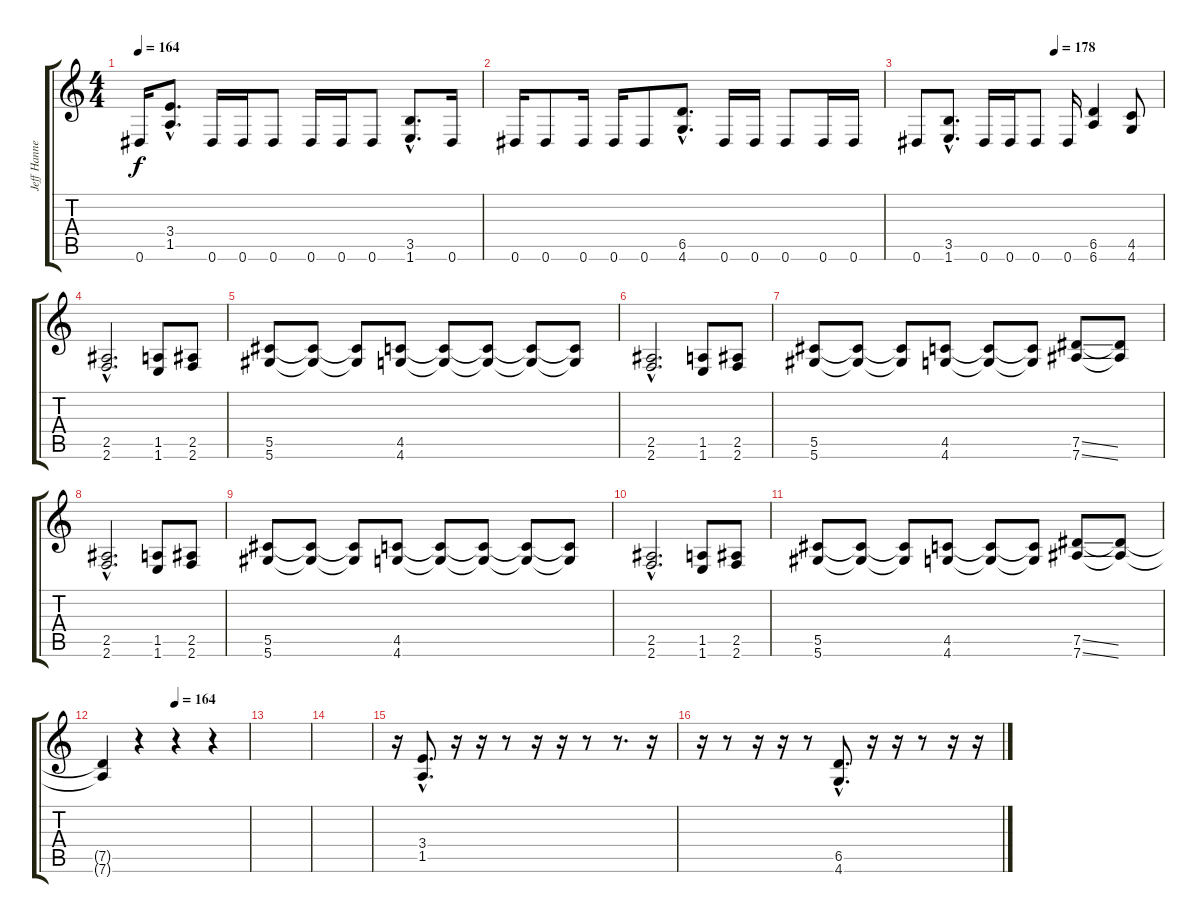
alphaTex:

\track ("Jeff Hanneman" "Jeff Hanne") {instrument distortionguitar}
\staff {score tabs}
\tuning (Eb4 Bb3 Gb3 Db3 Ab2 Eb2) {hide}
\ts (4 4)
\tempo 164
\clef g2
\ks c
0.6{t}.16{dy f} (3.4{hac} 1.5{hac}).8{d} 0.6.16 0.6.16 0.6.8 0.6.16 0.6.16 0.6.8 (3.5{hac} 1.6{hac}).8{d} 0.6.16 |
0.6.16 0.6.8 0.6.16 0.6.16 0.6.8 (6.5{hac} 4.6{hac}).8{d} 0.6.16 0.6.16 0.6.8 0.6.16 0.6.16 |
\tempo (178 0.5625)
0.6.8 (3.5{hac} 1.6{hac}).8{d} 0.6.16 0.6.16 0.6.8 0.6.16 (6.5 6.6).4 (4.5 4.6).8 |
(2.5{hac} 2.6{hac}).2{d} (1.5 1.6).8 (2.5 2.6).8 |
(5.5 5.6).8 (5.5{t} 5.6{t}).8 (5.5{t} 5.6{t}).8 (4.5 4.6).8 (4.5{t} 4.6{t}).8 (4.5{t} 4.6{t}).8 (4.5{t} 4.6{t}).8 (4.5{t} 4.6{t}).8 |
(2.5{hac} 2.6{hac}).2{d} (1.5 1.6).8 (2.5 2.6).8 |
(5.5 5.6).8 (5.5{t} 5.6{t}).8 (5.5{t} 5.6{t}).8 (4.5 4.6).8 (4.5{t} 4.6{t}).8 (4.5{t} 4.6{t}).8 (7.5{ss} 7.6{ss}).8 (7.5{t} 7.6{t}).8 |
(2.5{hac} 2.6{hac}).2{d} (1.5 1.6).8 (2.5 2.6).8 |
(5.5 5.6).8 (5.5{t} 5.6{t}).8 (5.5{t} 5.6{t}).8 (4.5 4.6).8 (4.5{t} 4.6{t}).8 (4.5{t} 4.6{t}).8 (4.5{t} 4.6{t}).8 (4.5{t} 4.6{t}).8 |
(2.5{hac} 2.6{hac}).2{d} (1.5 1.6).8 (2.5 2.6).8 |
(5.5 5.6).8 (5.5{t} 5.6{t}).8 (5.5{t} 5.6{t}).8 (4.5 4.6).8 (4.5{t} 4.6{t}).8 (4.5{t} 4.6{t}).8 (7.5{ss} 7.6{ss}).8 (7.5{t} 7.6{t}).8 |
\tempo (164 0.5)
(7.5{t} 7.6{t}).4 r.4 r.4 r.4 |
|
|
r.16 (3.4{hac} 1.5{hac}).8{d} r.16 r.16 r.8 r.16 r.16 r.8 r.8{d} r.16 |
r.16 r.8 r.16 r.16 r.8 (6.5{hac} 4.6{hac}).8{d} r.16 r.16 r.8 r.16 r.16
